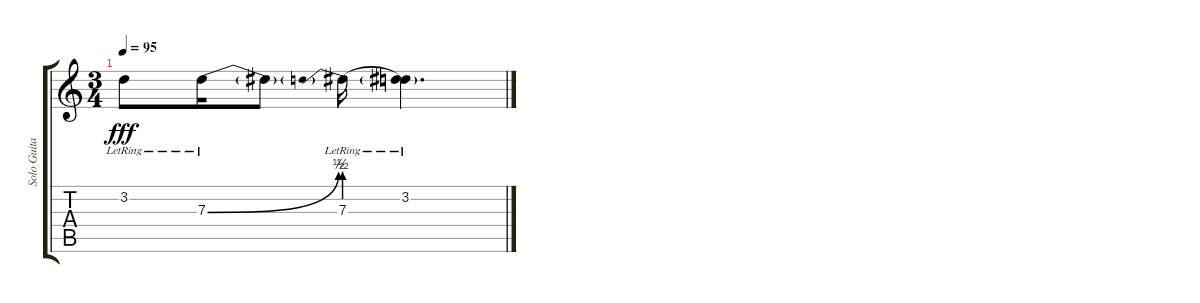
\track ("Solo Guitar" "Solo Guita") {instrument distortionguitar}
\staff {score tabs}
\tuning (E4 B3 G3 D3 A2 D2) {hide}
\ts (3 4)
\tempo 95
\clef g2
\ks c
3.2{lr}.8{dy fff} 7.3{be (bend 0 0 60 2) lr}.16 7.3{t}.8 7.3{be (prebend 0 2 60 2) lr}.16{volume 0} (3.2{lr} 7.3{t}).4{d}
